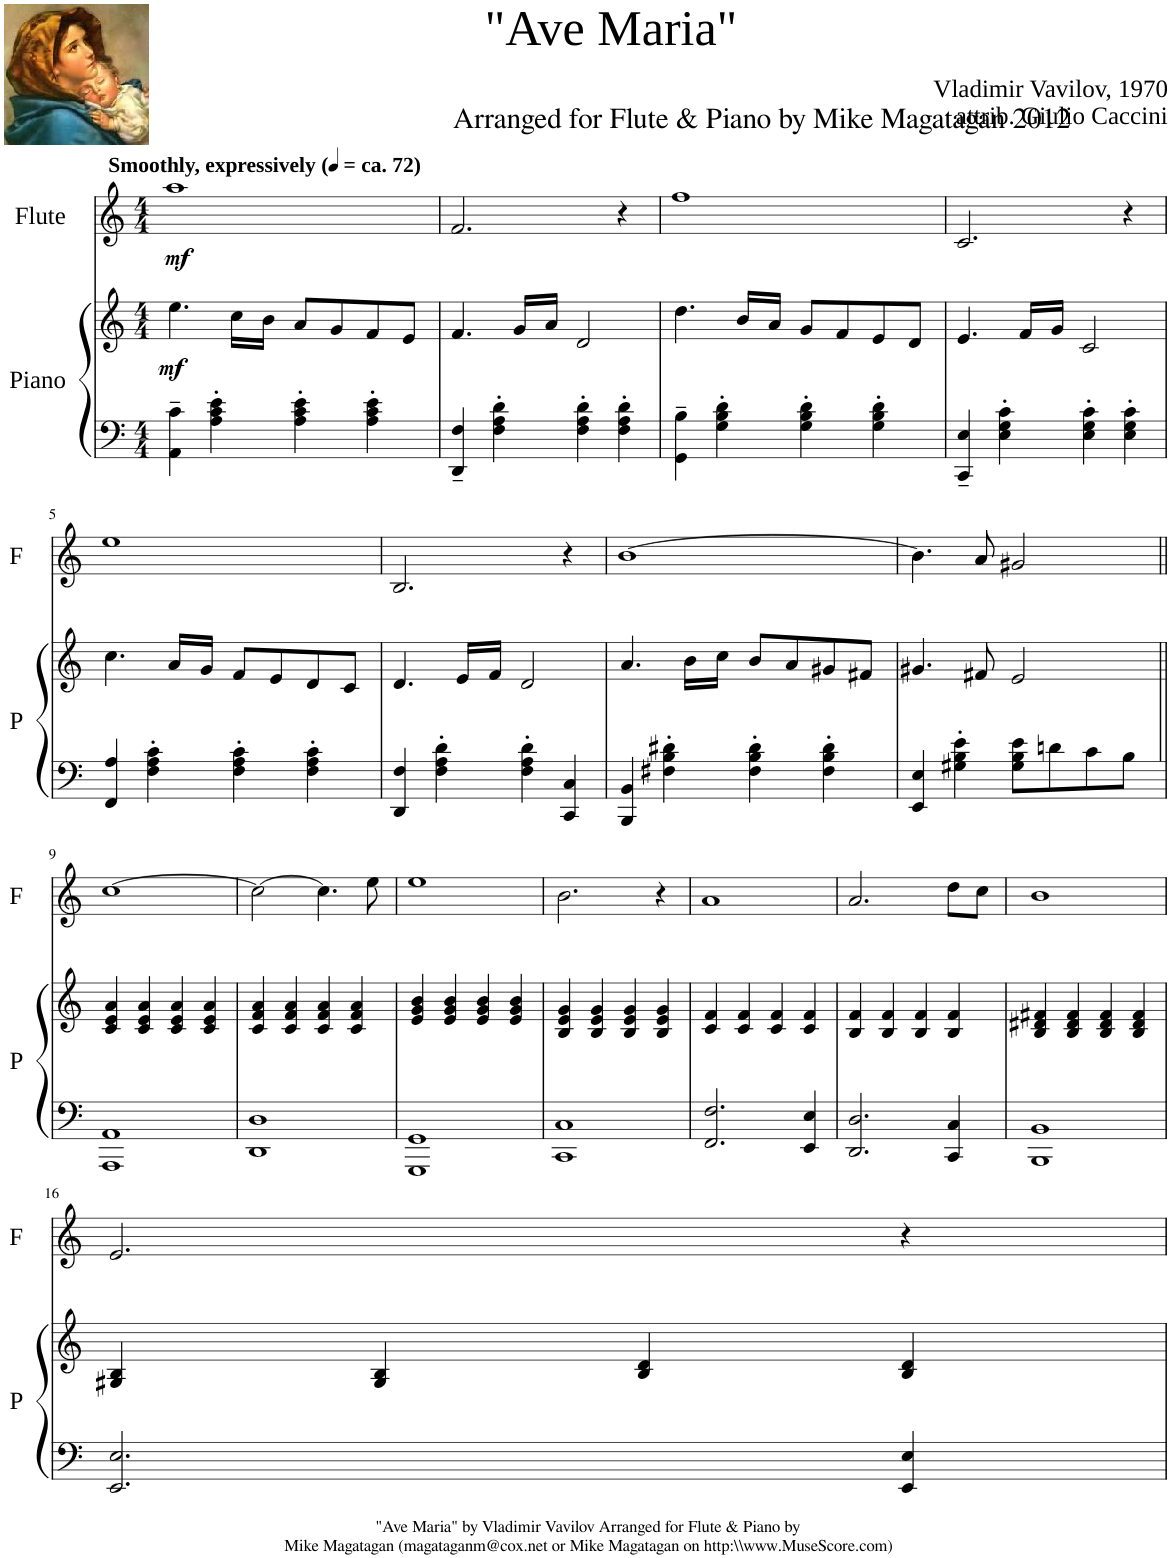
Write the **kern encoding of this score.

**kern	**kern	**dynam	**kern	**dynam
*part2	*part2	*part2	*part1	*part1
*staff3	*staff2	*staff2/3	*staff1	*staff1
*I"Piano	*	*	*I"Flute	*
*I'P	*	*	*I'F	*
*clefF4	*clefG2	*	*clefG2	*
*k[]	*k[]	*	*k[]	*
*M4/4	*M4/4	*	*M4/4	*
=1	=1	=1	=1	=1
!	!	!	!LO:TX:a:B:t=Smoothly, expressively (	!
!	!	!	!LO:TX:a:B:t=ca. 72)	!
!	!	!LO:DY:b	!	!LO:DY:b
4AA\~ 4c\~	4.ee\	mf	1aa	mf
4A\' 4c\' 4e\'	.	.	.	.
.	16cc\LL	.	.	.
.	16b\JJ	.	.	.
4A\' 4c\' 4e\'	8a/L	.	.	.
.	8g/	.	.	.
4A\' 4c\' 4e\'	8f/	.	.	.
.	8e/J	.	.	.
=2	=2	=2	=2	=2
4DD/~ 4F/~	4.f/	.	2.f/	.
4F\' 4A\' 4d\'	.	.	.	.
.	16g/LL	.	.	.
.	16a/JJ	.	.	.
4F\' 4A\' 4d\'	2d/	.	.	.
4F\' 4A\' 4d\'	.	.	4r	.
=3	=3	=3	=3	=3
4GG\~ 4B\~	4.dd\	.	1ff	.
4G\' 4B\' 4d\'	.	.	.	.
.	16b/LL	.	.	.
.	16a/JJ	.	.	.
4G\' 4B\' 4d\'	8g/L	.	.	.
.	8f/	.	.	.
4G\' 4B\' 4d\'	8e/	.	.	.
.	8d/J	.	.	.
=4	=4	=4	=4	=4
4CC/~ 4E/~	4.e/	.	2.c/	.
4E\' 4G\' 4c\'	.	.	.	.
.	16f/LL	.	.	.
.	16g/JJ	.	.	.
4E\' 4G\' 4c\'	2c/	.	.	.
4E\' 4G\' 4c\'	.	.	4r	.
!!LO:LB:g=z
=5	=5	=5	=5	=5
4FF/ 4A/	4.cc\	.	1ee	.
4F\' 4A\' 4c\'	.	.	.	.
.	16a/LL	.	.	.
.	16g/JJ	.	.	.
4F\' 4A\' 4c\'	8f/L	.	.	.
.	8e/	.	.	.
4F\' 4A\' 4c\'	8d/	.	.	.
.	8c/J	.	.	.
=6	=6	=6	=6	=6
4DD/ 4F/	4.d/	.	2.B/	.
4F\' 4A\' 4d\'	.	.	.	.
.	16e/LL	.	.	.
.	16f/JJ	.	.	.
4F\' 4A\' 4d\'	2d/	.	.	.
4CC/ 4C/	.	.	4r	.
=7	=7	=7	=7	=7
4BBB/ 4BB/	4.a/	.	[1b	.
4F#X\' 4B\' 4d#X\'	.	.	.	.
.	16b\LL	.	.	.
.	16cc\JJ	.	.	.
4F#\' 4B\' 4d#\'	8b/L	.	.	.
.	8a/	.	.	.
4F#\' 4B\' 4d#\'	8g#X/	.	.	.
.	8f#X/J	.	.	.
=8	=8	=8	=8	=8
4EE/ 4E/	4.g#X/	.	4.b\]	.
4G#X\' 4B\' 4e\'	.	.	.	.
.	8f#X/	.	8a/	.
8G#\ 8B\ 8e\L	2e/	.	2g#X/	.
8dn\	.	.	.	.
8c\	.	.	.	.
8B\J	.	.	.	.
!!LO:LB:g=z
=9||	=9||	=9||	=9||	=9||
1AAA 1AA	4c/ 4e/ 4a/	.	[1cc	.
.	4c/ 4e/ 4a/	.	.	.
.	4c/ 4e/ 4a/	.	.	.
.	4c/ 4e/ 4a/	.	.	.
=10	=10	=10	=10	=10
1DD 1D	4c/ 4f/ 4a/	.	2cc\_	.
.	4c/ 4f/ 4a/	.	.	.
.	4c/ 4f/ 4a/	.	4.cc\]	.
.	4c/ 4f/ 4a/	.	.	.
.	.	.	8ee\	.
=11	=11	=11	=11	=11
1GGG 1GG	4e/ 4g/ 4b/	.	1ee	.
.	4e/ 4g/ 4b/	.	.	.
.	4e/ 4g/ 4b/	.	.	.
.	4e/ 4g/ 4b/	.	.	.
=12	=12	=12	=12	=12
1CC 1C	4B/ 4e/ 4g/	.	2.b\	.
.	4B/ 4e/ 4g/	.	.	.
.	4B/ 4e/ 4g/	.	.	.
.	4B/ 4e/ 4g/	.	4r	.
=13	=13	=13	=13	=13
2.FF/ 2.F/	4c/ 4f/	.	1a	.
.	4c/ 4f/	.	.	.
.	4c/ 4f/	.	.	.
4EE/ 4E/	4c/ 4f/	.	.	.
=14	=14	=14	=14	=14
2.DD/ 2.D/	4B/ 4f/	.	2.a/	.
.	4B/ 4f/	.	.	.
.	4B/ 4f/	.	.	.
4CC/ 4C/	4B/ 4f/	.	8dd\L	.
.	.	.	8cc\J	.
=15	=15	=15	=15	=15
1BBB 1BB	4B/ 4d#X/ 4f#X/	.	1b	.
.	4B/ 4d#/ 4f#/	.	.	.
.	4B/ 4d#/ 4f#/	.	.	.
.	4B/ 4d#/ 4f#/	.	.	.
!!LO:LB:g=z
=16	=16	=16	=16	=16
2.EE/ 2.E/	4G#X/ 4B/	.	2.e/	.
.	4G#/ 4B/	.	.	.
.	4B/ 4d/	.	.	.
4EE/ 4E/	4B/ 4d/	.	4r	.
=	=	=	=	=
*-	*-	*-	*-	*-
